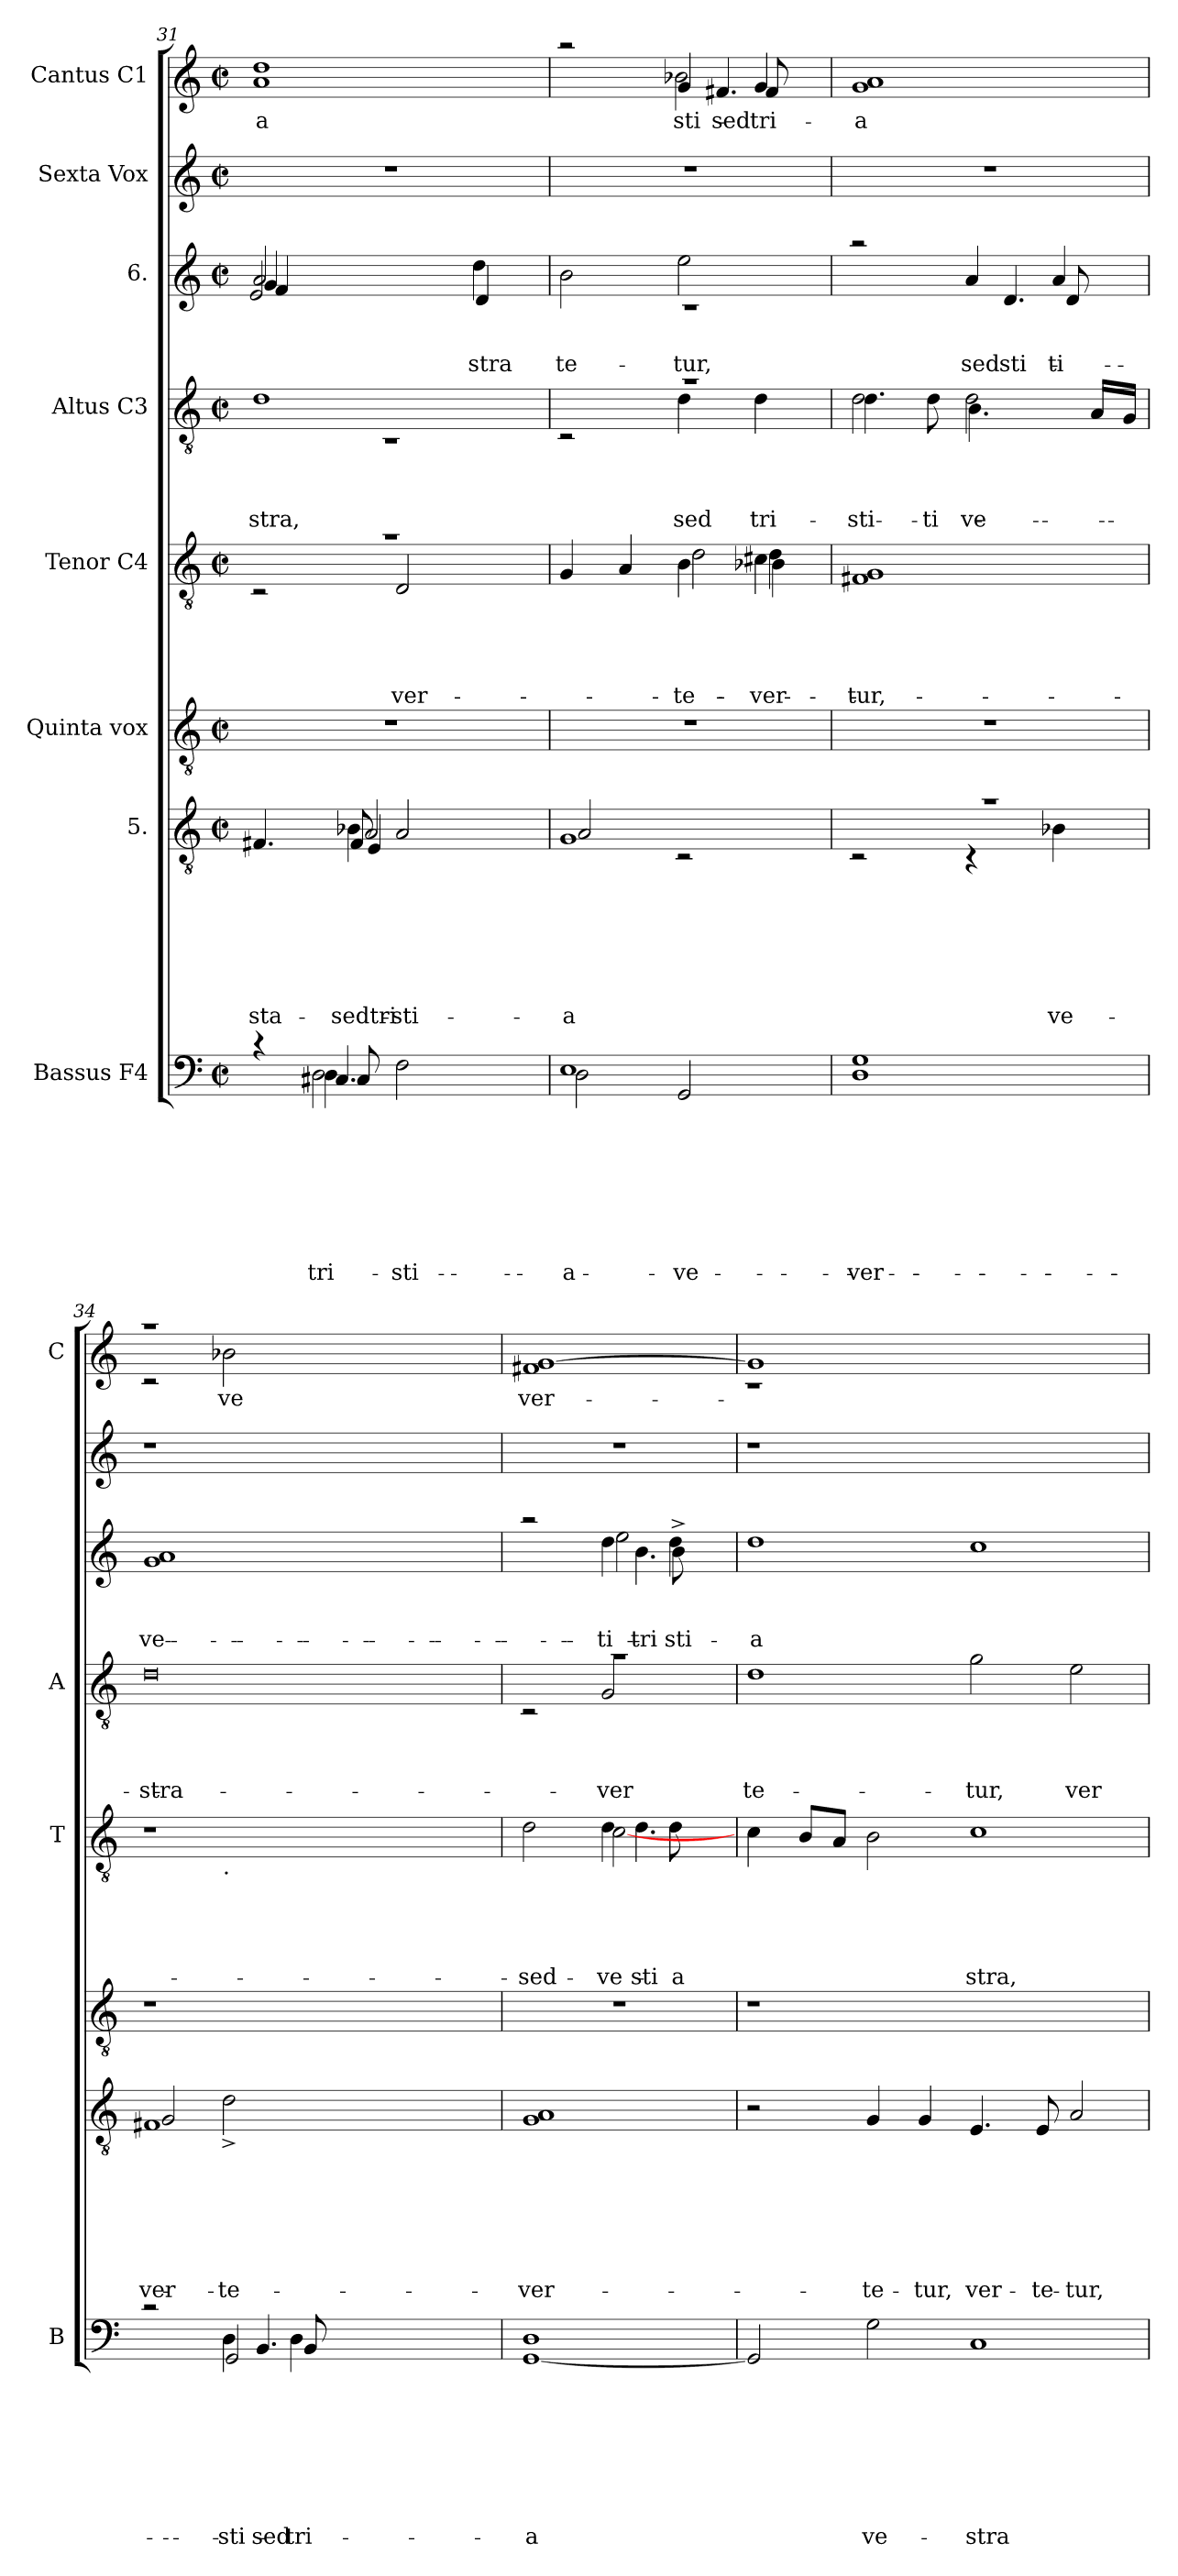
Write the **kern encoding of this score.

**kern	**text	**text	**text	**text	**text	**text	**text	**text	**kern	**text	**text	**text	**text	**text	**text	**text	**kern	**kern	**text	**text	**text	**text	**text	**kern	**text	**text	**text	**text	**kern	**text	**text	**text	**kern	**kern	**text
*part8	*part8	*part8	*part8	*part8	*part8	*part8	*part8	*part8	*part7	*part7	*part7	*part7	*part7	*part7	*part7	*part7	*part6	*part5	*part5	*part5	*part5	*part5	*part5	*part4	*part4	*part4	*part4	*part4	*part3	*part3	*part3	*part3	*part2	*part1	*part1
*staff8	*staff8	*staff8	*staff8	*staff8	*staff8	*staff8	*staff8	*staff8	*staff7	*staff7	*staff7	*staff7	*staff7	*staff7	*staff7	*staff7	*staff6	*staff5	*staff5	*staff5	*staff5	*staff5	*staff5	*staff4	*staff4	*staff4	*staff4	*staff4	*staff3	*staff3	*staff3	*staff3	*staff2	*staff1	*staff1
*I"Bassus F4	*	*	*	*	*	*	*	*	*I"5.	*	*	*	*	*	*	*	*I"Quinta vox	*I"Tenor C4	*	*	*	*	*	*I"Altus C3	*	*	*	*	*I"6.	*	*	*	*I"Sexta Vox	*I"Cantus C1	*
*I'B	*	*	*	*	*	*	*	*	*	*	*	*	*	*	*	*	*	*I'T	*	*	*	*	*	*I'A	*	*	*	*	*	*	*	*	*	*I'C	*
*clefF4	*	*	*	*	*	*	*	*	*clefGv2	*	*	*	*	*	*	*	*clefGv2	*clefGv2	*	*	*	*	*	*clefGv2	*	*	*	*	*clefG2	*	*	*	*clefG2	*clefG2	*
*k[]	*	*	*	*	*	*	*	*	*k[]	*	*	*	*	*	*	*	*k[]	*k[]	*	*	*	*	*	*k[]	*	*	*	*	*k[]	*	*	*	*k[]	*k[]	*
*C:	*	*	*	*	*	*	*	*	*C:	*	*	*	*	*	*	*	*C:	*C:	*	*	*	*	*	*C:	*	*	*	*	*C:	*	*	*	*C:	*C:	*
*M2/2	*	*	*	*	*	*	*	*	*M2/2	*	*	*	*	*	*	*	*M2/2	*M2/2	*	*	*	*	*	*M2/2	*	*	*	*	*M2/2	*	*	*	*M2/2	*M2/2	*
*met(c|)	*	*	*	*	*	*	*	*	*met(c|)	*	*	*	*	*	*	*	*met(c|)	*met(c|)	*	*	*	*	*	*met(c|)	*	*	*	*	*met(c|)	*	*	*	*met(c|)	*met(c|)	*
=31	=31	=31	=31	=31	=31	=31	=31	=31	=31	=31	=31	=31	=31	=31	=31	=31	=31	=31	=31	=31	=31	=31	=31	=31	=31	=31	=31	=31	=31	=31	=31	=31	=31	=31	=31
*^	*	*	*	*	*	*	*	*	*	*	*	*	*	*	*	*	*	*	*	*	*	*	*	*	*	*	*	*	*	*	*	*	*	*	*
*	*^	*	*	*	*	*	*	*	*	*	*	*	*	*	*	*	*	*	*	*	*	*	*	*	*	*	*	*	*	*	*	*	*	*	*	*
*	*	*^	*	*	*	*	*	*	*	*	*	*	*	*	*	*	*	*	*	*	*	*	*	*	*	*	*	*	*	*	*	*	*	*	*	*	*
!	!	!	!	!	!	!	!	!	!	!	!	!	!	!	!	!	!	!	!LO:LY:b	!	!	!	!	!	!	!	!	!	!	!	!LO:LY:b	!	!	!	!	!	!	!LO:LY:b
*	*	*	*	*	*	*	*	*	*	*	*	*^	*	*	*	*	*	*	*	*	*^	*	*	*	*	*	*^	*	*	*	*	*^	*	*	*	*	*	*
*	*	*	*	*	*	*	*	*	*	*	*	*	*^	*	*	*	*	*	*	*	*	*	*	*	*	*	*	*	*	*	*	*	*	*	*	*^	*	*	*	*	*	*
*	*	*	*	*	*	*	*	*	*	*	*	*	*	*^	*	*	*	*	*	*	*	*	*	*	*	*	*	*	*	*	*	*	*	*	*	*	*	*^	*	*	*	*	*	*
4rc	4ryy	4ryy	4ryy	.	.	.	.	.	.	.	.	4.F#X/	4.ryy	4.ryy	4.ryy	.	.	.	.	.	.	-sta-	1r	1ra	2rC	.	.	.	.	.	1d	1rC	.	.	.	stra,	2a/	4g/	4f/	2e/	.	.	.	1r	1a 1dd	-a
!	!	!	!	!	!	!	!	!	!	!	!LO:LY:b	!	!	!	!	!	!	!	!	!	!	!	!	!	!	!	!	!	!	!	!	!	!	!	!	!	!	!	!	!	!	!	!	!	!	!
!	!	!	!	!	!	!	!	!	!	!	!LO:LY:b	!	!	!	!	!	!	!	!	!	!	!	!	!	!	!	!	!	!	!	!	!	!	!	!	!	!	!	!	!	!	!	!	!	!	!
!	!	!	!	!	!	!	!	!	!	!	!LO:LY:b	!	!	!	!	!	!	!	!	!	!	!	!	!	!	!	!	!	!	!	!	!	!	!	!	!	!	!	!	!	!	!	!	!	!	!
!	!	!	!	!	!	!	!	!	!	!	!LO:LY:b:rj	!	!	!	!	!	!	!	!	!	!	!	!	!	!	!	!	!	!	!	!	!	!	!	!	!	!	!	!	!	!	!	!	!	!	!
2D\	4D\	4.C#X/	8C#/	.	.	.	.	.	.	.	tri-	.	.	.	.	.	.	.	.	.	.	.	.	.	.	.	.	.	.	.	.	.	.	.	.	.	.	2.ryy	2.ryy	.	.	.	.	.	.	.
!	!	!	!	!	!	!	!	!	!	!	!	!	!	!	!	!	!	!	!	!	!	!LO:LY:b:rj	!	!	!	!	!	!	!	!	!	!	!	!	!	!	!	!	!	!	!	!	!	!	!	!
!	!	!	!	!	!	!	!	!	!	!	!	!	!	!	!	!	!	!	!	!	!	!LO:LY:b	!	!	!	!	!	!	!	!	!	!	!	!	!	!	!	!	!	!	!	!	!	!	!	!
!	!	!	!	!	!	!	!	!	!	!	!	!	!	!	!	!	!	!	!	!	!	!LO:LY:b	!	!	!	!	!	!	!	!	!	!	!	!	!	!	!	!	!	!	!	!	!	!	!	!
!	!	!	!	!	!	!	!	!	!	!	!	!	!	!	!	!	!	!	!	!	!	!LO:LY:b	!	!	!	!	!	!	!	!	!	!	!	!	!	!	!	!	!	!	!	!	!	!	!	!
.	.	.	8ryy	.	.	.	.	.	.	.	.	8F#/	4B-X\	2A/	4E/	.	.	.	.	.	.	sedtri-	.	.	.	.	.	.	.	.	.	.	.	.	.	.	.	.	.	.	.	.	.	.	.	.
!	!	!	!	!	!	!	!	!	!	!	!LO:LY:b	!	!	!	!	!	!	!	!	!	!	!LO:LY:b	!	!	!	!	!	!	!	!LO:LY:b	!	!	!	!	!	!	!	!	!	!	!	!	!	!	!	!
.	2ryy	.	2F\	.	.	.	.	.	.	.	-sti-	2A/	.	.	.	.	.	.	.	.	.	-sti-	.	.	2D/	.	.	.	.	ver-	.	.	.	.	.	.	4ryy	.	.	4ryy	.	.	.	.	.	.
.	.	4.ryy	.	.	.	.	.	.	.	.	.	.	4.ryy	.	4.ryy	.	.	.	.	.	.	.	.	.	.	.	.	.	.	.	.	.	.	.	.	.	.	.	.	.	.	.	.	.	.	.
!	!	!	!	!	!	!	!	!	!	!	!	!	!	!	!	!	!	!	!	!	!	!	!	!	!	!	!	!	!	!	!	!	!	!	!	!	!	!	!	!	!	!	!LO:LY:b	!	!	!
!	!	!	!	!	!	!	!	!	!	!	!	!	!	!	!	!	!	!	!	!	!	!	!	!	!	!	!	!	!	!	!	!	!	!	!	!	!	!	!	!	!	!	!LO:LY:b	!	!	!
4ryy	.	.	.	.	.	.	.	.	.	.	.	.	.	.	.	.	.	.	.	.	.	.	.	.	.	.	.	.	.	.	.	.	.	.	.	.	4dd\	.	.	4d/	.	.	-stra	.	.	.
.	.	.	.	.	.	.	.	.	.	.	.	.	.	8ryy	.	.	.	.	.	.	.	.	.	.	.	.	.	.	.	.	.	.	.	.	.	.	.	.	.	.	.	.	.	.	.	.
*v	*v	*v	*v	*	*	*	*	*	*	*	*	*	*	*	*	*	*	*	*	*	*	*	*	*v	*v	*	*	*	*	*	*	*	*	*	*	*	*v	*v	*v	*v	*	*	*	*	*	*
*	*	*	*	*	*	*	*	*	*	*	*v	*v	*	*	*	*	*	*	*	*	*	*	*	*	*	*	*	*	*	*	*	*	*	*	*	*	*	*	*
!!LO:LB:g=z
=32	=32	=32	=32	=32	=32	=32	=32	=32	=32	=32	=32	=32	=32	=32	=32	=32	=32	=32	=32	=32	=32	=32	=32	=32	=32	=32	=32	=32	=32	=32	=32	=32	=32	=32	=32	=32	=32	=32
!	!	!	!	!	!	!	!	!LO:LY:b	!	!	!	!	!	!	!	!	!	!	!	!	!	!	!	!	!	!	!	!	!	!	!	!	!	!	!	!	!	!
*^	*	*	*	*	*	*	*	*	*	*	*	*	*	*	*	*	*	*	*	*	*	*	*	*	*	*	*	*	*	*	*	*	*	*	*	*	*	*
!	!	!	!	!	!	!	!	!	!LO:LY:b	!	!	!	!	!	!	!	!	!	!LO:LY:b	!	!	!	!	!	!	!	!	!	!	!	!	!	!	!	!	!	!	!	!
!	!	!	!	!	!	!	!	!	!	!	!	!	!	!	!	!	!	!	!LO:LY:b	!	!	!	!	!	!	!	!	!	!	!	!	!	!	!	!	!LO:LY:b	!	!	!
*	*	*	*	*	*	*	*	*	*	*	*	*	*	*	*	*	*	*	*	*	*^	*	*	*	*	*	*	*	*	*	*	*	*^	*	*	*	*	*^	*
*	*	*	*	*	*	*	*	*	*	*	*	*	*	*	*	*	*	*	*	*	*	*^	*	*	*	*	*	*	*	*	*	*	*	*	*	*	*	*	*	*	*^	*
*	*	*	*	*	*	*	*	*	*	*	*v	*v	*	*	*	*	*	*	*	*	*	*	*^	*	*	*	*	*	*	*	*	*	*	*	*	*	*	*	*	*	*	*	*^	*
1E	2D\	.	.	.	.	.	.	.	-a	1G	2A/	.	.	.	.	.	.	-a	1r	4G/	2ryy	2.ryy	2.ryy	.	.	.	.	.	1ra	2rC	.	.	.	.	2b\	1rc	.	.	te-	1r	2raa	2ryy	2.ryy	2ryy	.
.	.	.	.	.	.	.	.	.	.	.	.	.	.	.	.	.	.	.	.	4A/	.	.	.	.	.	.	.	.	.	.	.	.	.	.	.	.	.	.	.	.	.	.	.	.	.
!	!	!	!	!	!	!	!	!	!LO:LY:b	!	!	!	!	!	!	!	!	!	!	!	!	!	!	!	!	!	!	!LO:LY:b	!	!	!	!	!	!LO:LY:b	!	!	!	!	!LO:LY:b	!	!	!	!	!	!LO:LY:b
!	!	!	!	!	!	!	!	!	!	!	!	!	!	!	!	!	!	!	!	!	!	!	!	!	!	!	!	!	!	!	!	!	!	!	!	!	!	!	!	!	!	!	!	!	!LO:LY:b
.	2GG/	.	.	.	.	.	.	.	ve-	.	2rC	.	.	.	.	.	.	.	.	4B\	2d\	.	.	.	.	.	.	-te-	.	4d\	.	.	.	sed	2ee\	.	.	.	-tur,	.	4g/	8ryy	.	2b-X\	-sti-
!	!	!	!	!	!	!	!	!	!	!	!	!	!	!	!	!	!	!	!	!	!	!	!	!	!	!	!	!	!	!	!	!	!	!	!	!	!	!	!	!	!	!	!	!	!LO:LY:b
.	.	.	.	.	.	.	.	.	.	.	.	.	.	.	.	.	.	.	.	.	.	.	.	.	.	.	.	.	.	.	.	.	.	.	.	.	.	.	.	.	.	4.f#X/	.	.	sed
!	!	!	!	!	!	!	!	!	!	!	!	!	!	!	!	!	!	!	!	!	!	!	!	!	!	!	!	!LO:LY:b	!	!	!	!	!	!	!	!	!	!	!	!	!	!	!	!	!
!	!	!	!	!	!	!	!	!	!	!	!	!	!	!	!	!	!	!	!	!	!	!	!	!	!	!	!	!LO:LY:b	!	!	!	!	!	!LO:LY:b	!	!	!	!	!	!	!	!	!	!	!LO:LY:b
!	!	!	!	!	!	!	!	!	!	!	!	!	!	!	!	!	!	!	!	!	!	!	!	!	!	!	!	!	!	!	!	!	!	!	!	!	!	!	!	!	!	!	!	!	!LO:LY:b
.	.	.	.	.	.	.	.	.	.	.	.	.	.	.	.	.	.	.	.	4c#X\	.	4d\	4B-X\	.	.	.	.	ver-	.	4d\	.	.	.	tri-	.	.	.	.	.	.	4g/	.	8f#/	.	tri-
.	.	.	.	.	.	.	.	.	.	.	.	.	.	.	.	.	.	.	.	.	.	.	.	.	.	.	.	.	.	.	.	.	.	.	.	.	.	.	.	.	.	.	8ryy	.	.
*v	*v	*	*	*	*	*	*	*	*	*	*	*	*	*	*	*	*	*	*	*v	*v	*v	*v	*	*	*	*	*	*	*	*	*	*	*	*v	*v	*	*	*	*	*	*	*v	*v	*
=33	=33	=33	=33	=33	=33	=33	=33	=33	=33	=33	=33	=33	=33	=33	=33	=33	=33	=33	=33	=33	=33	=33	=33	=33	=33	=33	=33	=33	=33	=33	=33	=33	=33	=33	=33	=33	=33	=33	=33
!	!	!	!	!	!	!	!	!LO:LY:b	!	!	!	!	!	!	!	!	!	!	!	!	!	!	!	!LO:LY:b	!	!	!	!	!	!LO:LY:b	!	!	!	!	!	!	!	!	!
!	!	!	!	!	!	!	!	!	!	!	!	!	!	!	!	!	!	!	!	!	!	!	!	!	!	!	!	!	!	!LO:LY:b	!	!	!	!	!	!	!	!	!LO:LY:b
*	*	*	*	*	*	*	*	*	*	*	*	*	*	*	*	*	*	*	*	*	*	*	*	*	*	*	*	*	*	*	*^	*	*	*	*	*	*	*	*
*	*	*	*	*	*	*	*	*	*	*	*	*	*	*	*	*	*	*	*	*	*	*	*	*	*	*	*	*	*	*	*	*^	*	*	*	*	*	*	*	*
*	*	*	*	*	*	*	*	*	*	*	*	*	*	*	*	*	*	*	*	*	*	*	*	*	*	*	*	*	*	*	*	*	*^	*	*	*	*	*v	*v	*v	*
1D 1G	.	.	.	.	.	.	.	ver-	1ra	2rC	.	.	.	.	.	.	.	1r	1F#X 1G	.	.	.	.	-tur,	2d\	4.d\	.	.	.	sti-	2raa	2ryy	2ryy	2.ryy	.	.	.	1r	1g 1a	-a
!	!	!	!	!	!	!	!	!	!	!	!	!	!	!	!	!	!	!	!	!	!	!	!	!	!	!	!	!	!	!LO:LY:b	!	!	!	!	!	!	!	!	!	!
.	.	.	.	.	.	.	.	.	.	.	.	.	.	.	.	.	.	.	.	.	.	.	.	.	.	8d\	.	.	.	-ti-	.	.	.	.	.	.	.	.	.	.
!	!	!	!	!	!	!	!	!	!	!	!	!	!	!	!	!	!	!	!	!	!	!	!	!	!	!	!	!	!	!LO:LY:b	!	!	!	!	!	!	!LO:LY:b	!	!	!
.	.	.	.	.	.	.	.	.	.	4rC	.	.	.	.	.	.	.	.	.	.	.	.	.	.	2d\	4.B\	.	.	.	-ve-	8ryy	4a/	8ryy	.	.	.	sed	.	.	.
!	!	!	!	!	!	!	!	!	!	!	!	!	!	!	!	!	!	!	!	!	!	!	!	!	!	!	!	!	!	!	!	!	!	!	!	!	!LO:LY:b:rj	!	!	!
.	.	.	.	.	.	.	.	.	.	.	.	.	.	.	.	.	.	.	.	.	.	.	.	.	.	.	.	.	.	.	32ryy	.	4.d/	.	.	.	-sti-	.	.	.
.	.	.	.	.	.	.	.	.	.	.	.	.	.	.	.	.	.	.	.	.	.	.	.	.	.	.	.	.	.	.	4ryy	.	.	.	.	.	.	.	.	.
!	!	!	!	!	!	!	!	!	!	!	!	!	!	!	!	!	!LO:LY:b	!	!	!	!	!	!	!	!	!	!	!	!	!	!	!	!	!	!	!	!LO:LY:b	!	!	!
!	!	!	!	!	!	!	!	!	!	!	!	!	!	!	!	!	!	!	!	!	!	!	!	!	!	!	!	!	!	!	!	!	!	!	!	!	!LO:LY:b	!	!	!
.	.	.	.	.	.	.	.	.	.	4B-X\	.	.	.	.	.	.	ve-	.	.	.	.	.	.	.	.	.	.	.	.	.	.	4a/	.	8d/	.	.	-ti-	.	.	.
.	.	.	.	.	.	.	.	.	.	.	.	.	.	.	.	.	.	.	.	.	.	.	.	.	.	16A/LL	.	.	.	.	.	.	.	8ryy	.	.	.	.	.	.
.	.	.	.	.	.	.	.	.	.	.	.	.	.	.	.	.	.	.	.	.	.	.	.	.	.	.	.	.	.	.	16.ryy	.	.	.	.	.	.	.	.	.
.	.	.	.	.	.	.	.	.	.	.	.	.	.	.	.	.	.	.	.	.	.	.	.	.	.	16G/JJ	.	.	.	.	.	.	.	.	.	.	.	.	.	.
*	*	*	*	*	*	*	*	*	*	*	*	*	*	*	*	*	*	*	*	*	*	*	*	*	*	*	*	*	*	*	*v	*v	*v	*v	*	*	*	*	*	*
=34	=34	=34	=34	=34	=34	=34	=34	=34	=34	=34	=34	=34	=34	=34	=34	=34	=34	=34	=34	=34	=34	=34	=34	=34	=34	=34	=34	=34	=34	=34	=34	=34	=34	=34	=34	=34	=34
*^	*	*	*	*	*	*	*	*	*	*	*	*	*	*	*	*	*	*	*	*	*	*	*	*	*	*	*	*	*	*	*	*	*	*	*	*	*
*	*^	*	*	*	*	*	*	*	*	*	*	*	*	*	*	*	*	*	*	*	*	*	*	*	*	*	*	*	*	*	*	*	*	*	*	*	*	*
*	*	*^	*	*	*	*	*	*	*	*	*	*	*	*	*	*	*	*	*	*	*	*	*	*	*	*	*	*	*	*	*	*	*	*	*	*	*	*	*
!	!	!	!	!	!	!	!	!	!	!	!	!	!	!	!	!	!	!	!	!LO:LY:b	!	!	!	!	!	!	!	!	!	!	!	!	!	!	!	!	!	!	!	!
!	!	!	!	!	!	!	!	!	!	!	!	!	!	!	!	!	!	!	!	!LO:LY:b	!	!	!	!	!	!	!	!	!	!	!	!	!LO:LY:b	!	!	!	!LO:LY:b	!	!	!
*	*	*	*	*	*	*	*	*	*	*	*	*	*	*	*	*	*	*	*	*	*	*^	*	*	*	*	*	*v	*v	*	*	*	*	*	*	*	*	*	*^	*
2rc	2ryy	2.ryy	2ryy	.	.	.	.	.	.	.	.	1F#X	2G/	.	.	.	.	.	.	ver-	1r	1r	2ryy	.	.	.	.	.	0d	.	.	.	-stra	1g 1a	.	.	ve-	1r	1raa	2rc	.
!	!	!	!	!	!	!	!	!	!	!	!	!	!	!	!	!	!	!	!	!	!	!	!LO:TX:b:t=.	!	!	!	!	!	!	!	!	!	!	!	!	!	!	!	!	!	!
!	!	!	!	!	!	!	!	!	!	!	!LO:LY:b	!	!	!	!	!	!	!	!	!	!	!	!	!	!	!	!	!	!	!	!	!	!	!	!	!	!	!	!	!	!
!	!	!	!	!	!	!	!	!	!	!	!LO:LY:b	!	!	!	!	!	!	!	!	!LO:LY:b	!	!	!	!	!	!	!	!	!	!	!	!	!	!	!	!	!	!	!	!	!LO:LY:b
4D\	8ryy	.	2GG/	.	.	.	.	.	.	.	-sti-	.	2d^<\	.	.	.	.	.	.	-te-	.	.	1.ryy	.	.	.	.	.	.	.	.	.	.	.	.	.	.	.	.	2b-X\	ve-
!	!	!	!	!	!	!	!	!	!	!	!LO:LY:b	!	!	!	!	!	!	!	!	!	!	!	!	!	!	!	!	!	!	!	!	!	!	!	!	!	!	!	!	!	!
.	4.BB/	.	.	.	.	.	.	.	.	.	sed	.	.	.	.	.	.	.	.	.	.	.	.	.	.	.	.	.	.	.	.	.	.	.	.	.	.	.	.	.	.
!	!	!	!	!	!	!	!	!	!	!	!LO:LY:b	!	!	!	!	!	!	!	!	!	!	!	!	!	!	!	!	!	!	!	!	!	!	!	!	!	!	!	!	!	!
!	!	!	!	!	!	!	!	!	!	!	!LO:LY:b	!	!	!	!	!	!	!	!	!	!	!	!	!	!	!	!	!	!	!	!	!	!	!	!	!	!	!	!	!	!
4D\	.	8BB/	.	.	.	.	.	.	.	.	tri-	.	.	.	.	.	.	.	.	.	.	.	.	.	.	.	.	.	.	.	.	.	.	.	.	.	.	.	.	.	.
.	.	1ryy	.	.	.	.	.	.	.	.	.	.	.	.	.	.	.	.	.	.	.	.	.	.	.	.	.	.	.	.	.	.	.	.	.	.	.	.	.	.	.
1ryy	1ryy	.	1ryy	.	.	.	.	.	.	.	.	1ryy	1ryy	.	.	.	.	.	.	.	1ryy	1ryy	.	.	.	.	.	.	.	.	.	.	.	1ryy	.	.	.	1ryy	1ryy	1ryy	.
.	.	8ryy	.	.	.	.	.	.	.	.	.	.	.	.	.	.	.	.	.	.	.	.	.	.	.	.	.	.	.	.	.	.	.	.	.	.	.	.	.	.	.
*	*	*v	*v	*	*	*	*	*	*	*	*	*	*	*	*	*	*	*	*	*	*	*	*	*	*	*	*	*	*	*	*	*	*	*	*	*	*	*	*v	*v	*
*	*	*	*	*	*	*	*	*	*	*	*v	*v	*	*	*	*	*	*	*	*	*	*	*	*	*	*	*	*	*	*	*	*	*	*	*	*	*	*	*
=35	=35	=35	=35	=35	=35	=35	=35	=35	=35	=35	=35	=35	=35	=35	=35	=35	=35	=35	=35	=35	=35	=35	=35	=35	=35	=35	=35	=35	=35	=35	=35	=35	=35	=35	=35	=35	=35	=35
!	!	!	!	!	!	!	!	!	!	!LO:LY:b	!	!	!	!	!	!	!	!LO:LY:b	!	!	!	!	!	!	!	!LO:LY:b	!	!	!	!	!	!	!	!	!	!	!	!LO:LY:b
*	*	*	*	*	*	*	*	*	*	*	*	*	*	*	*	*	*	*	*	*^	*	*	*	*	*	*	*^	*	*	*	*	*^	*	*	*	*	*	*
*	*	*	*	*	*	*	*	*	*	*	*	*	*	*	*	*	*	*	*	*	*	*^	*	*	*	*	*	*	*	*	*	*	*	*	*^	*	*	*	*	*	*
*v	*v	*v	*	*	*	*	*	*	*	*	*	*	*	*	*	*	*	*	*	*	*	*	*	*	*	*	*	*	*	*	*	*	*	*	*	*	*^	*	*	*	*	*	*
[<1GG 1D	.	.	.	.	.	.	.	-a	1G 1A	.	.	.	.	.	.	ver-	1r	2d\	2ryy	2.ryy	2ryy	.	.	.	.	sed	1ra	2rC	.	.	.	.	2raa	2ryy	2.ryy	2ryy	.	.	.	1r	1f#X [<1g	ver-
!	!	!	!	!	!	!	!	!	!	!	!	!	!	!	!	!	!	!	!	!	!	!	!	!	!	!LO:LY:b	!	!	!	!	!	!	!	!	!	!	!	!	!	!	!	!
!	!	!	!	!	!	!	!	!	!	!	!	!	!	!	!	!	!	!	!	!	!	!	!	!	!	!LO:LY:b	!	!	!	!	!	!LO:LY:b	!	!	!	!	!	!	!LO:LY:b	!	!	!
!	!	!	!	!	!	!	!	!	!	!	!	!	!	!	!	!	!	!	!	!	!	!	!	!	!	!	!	!	!	!	!	!	!	!	!	!	!	!	!LO:LY:b	!	!	!
.	.	.	.	.	.	.	.	.	.	.	.	.	.	.	.	.	.	4d\	8ryy	.	[<2c\	.	.	.	.	ve-	.	2G/	.	.	.	ver-	4dd\	8ryy	.	2ee\	.	.	-ti-	.	.	.
!	!	!	!	!	!	!	!	!	!	!	!	!	!	!	!	!	!	!	!	!	!	!	!	!	!	!LO:LY:b:rj	!	!	!	!	!	!	!	!	!	!	!	!	!LO:LY:b	!	!	!
.	.	.	.	.	.	.	.	.	.	.	.	.	.	.	.	.	.	.	4.d\	.	.	.	.	.	.	-sti-	.	.	.	.	.	.	.	4.b\	.	.	.	.	tri-	.	.	.
!	!	!	!	!	!	!	!	!	!	!	!	!	!	!	!	!	!	!	!	!	!	!	!	!	!	!LO:LY:b	!	!	!	!	!	!	!	!	!	!	!	!	!	!	!	!
!	!	!	!	!	!	!	!	!	!	!	!	!	!	!	!	!	!	!	!	!	!	!	!	!	!	!LO:LY:b	!	!	!	!	!	!	!	!	!	!	!	!	!LO:LY:b	!	!	!
!	!	!	!	!	!	!	!	!	!	!	!	!	!	!	!	!	!	!	!	!	!	!	!	!	!	!	!	!	!	!	!	!	!	!	!	!	!	!	!LO:LY:b	!	!	!
.	.	.	.	.	.	.	.	.	.	.	.	.	.	.	.	.	.	8d\	.	4d\	.	.	.	.	.	-a	.	.	.	.	.	.	4dd\	.	8b^>\	.	.	.	-sti-	.	.	.
.	.	.	.	.	.	.	.	.	.	.	.	.	.	.	.	.	.	8ryy	.	.	.	.	.	.	.	.	.	.	.	.	.	.	.	.	8ryy	.	.	.	.	.	.	.
*	*	*	*	*	*	*	*	*	*	*	*	*	*	*	*	*	*	*v	*v	*v	*v	*	*	*	*	*	*	*	*	*	*	*	*	*	*v	*v	*	*	*	*	*	*
*	*	*	*	*	*	*	*	*	*	*	*	*	*	*	*	*	*	*	*	*	*	*	*	*v	*v	*	*	*	*	*	*	*	*	*	*	*	*	*
!!LO:LB:g=z
=36	=36	=36	=36	=36	=36	=36	=36	=36	=36	=36	=36	=36	=36	=36	=36	=36	=36	=36	=36	=36	=36	=36	=36	=36	=36	=36	=36	=36	=36	=36	=36	=36	=36	=36	=36	=36	=36
*	*	*	*	*	*	*	*	*	*	*	*	*	*	*	*	*	*	*	*	*	*	*	*	*	*	*	*	*	*	*	*	*	*	*	*	*^	*
!	!	!	!	!	!	!	!	!	!	!	!	!	!	!	!	!	!	!	!	!	!	!	!	!	!	!	!	!LO:LY:b	!	!	!	!	!	!LO:LY:b	!	!	!LO:N:vis=1	!
*	*	*	*	*	*	*	*	*	*	*	*	*	*	*	*	*	*	*	*	*	*	*	*	*	*	*	*	*	*v	*v	*v	*	*	*	*	*	*	*
2GG/]	.	.	.	.	.	.	.	.	2r	.	.	.	.	.	.	.	1r	4c\	.	.	.	.	.	1d	.	.	.	-te-	1dd	.	.	-a	1r	1g]	0rc	.
.	.	.	.	.	.	.	.	.	.	.	.	.	.	.	.	.	.	8B/L	.	.	.	.	.	.	.	.	.	.	.	.	.	.	.	.	.	.
.	.	.	.	.	.	.	.	.	.	.	.	.	.	.	.	.	.	8A/J	.	.	.	.	.	.	.	.	.	.	.	.	.	.	.	.	.	.
!	!	!	!	!	!	!	!	!LO:LY:b	!	!	!	!	!	!	!	!LO:LY:b	!	!	!	!	!	!	!	!	!	!	!	!	!	!	!	!	!	!	!	!
2G\	.	.	.	.	.	.	.	ve-	4G/	.	.	.	.	.	.	-te-	.	2B\	.	.	.	.	.	.	.	.	.	.	.	.	.	.	.	.	.	.
!	!	!	!	!	!	!	!	!	!	!	!	!	!	!	!	!LO:LY:b	!	!	!	!	!	!	!	!	!	!	!	!	!	!	!	!	!	!	!	!
.	.	.	.	.	.	.	.	.	4G/	.	.	.	.	.	.	-tur,	.	.	.	.	.	.	.	.	.	.	.	.	.	.	.	.	.	.	.	.
!	!	!	!	!	!	!	!	!LO:LY:b	!	!	!	!	!	!	!	!LO:LY:b:rj	!	!	!	!	!	!	!LO:LY:b	!	!	!	!	!LO:LY:b	!	!	!	!	!	!	!	!
1C	.	.	.	.	.	.	.	-stra	4.E/	.	.	.	.	.	.	ver-	1ryy	1c	.	.	.	.	-stra,	2g\	.	.	.	-tur,	1cc	.	.	.	1ryy	1ryy	.	.
!	!	!	!	!	!	!	!	!	!	!	!	!	!	!	!	!LO:LY:b	!	!	!	!	!	!	!	!	!	!	!	!	!	!	!	!	!	!	!	!
.	.	.	.	.	.	.	.	.	8E/	.	.	.	.	.	.	-te-	.	.	.	.	.	.	.	.	.	.	.	.	.	.	.	.	.	.	.	.
!	!	!	!	!	!	!	!	!	!	!	!	!	!	!	!	!LO:LY:b	!	!	!	!	!	!	!	!	!	!	!	!LO:LY:b	!	!	!	!	!	!	!	!
.	.	.	.	.	.	.	.	.	2A/	.	.	.	.	.	.	-tur,	.	.	.	.	.	.	.	2e\	.	.	.	ver-	.	.	.	.	.	.	.	.
*	*	*	*	*	*	*	*	*	*	*	*	*	*	*	*	*	*	*	*	*	*	*	*	*	*	*	*	*	*	*	*	*	*	*v	*v	*
=	=	=	=	=	=	=	=	=	=	=	=	=	=	=	=	=	=	=	=	=	=	=	=	=	=	=	=	=	=	=	=	=	=	=	=
*-	*-	*-	*-	*-	*-	*-	*-	*-	*-	*-	*-	*-	*-	*-	*-	*-	*-	*-	*-	*-	*-	*-	*-	*-	*-	*-	*-	*-	*-	*-	*-	*-	*-	*-	*-
